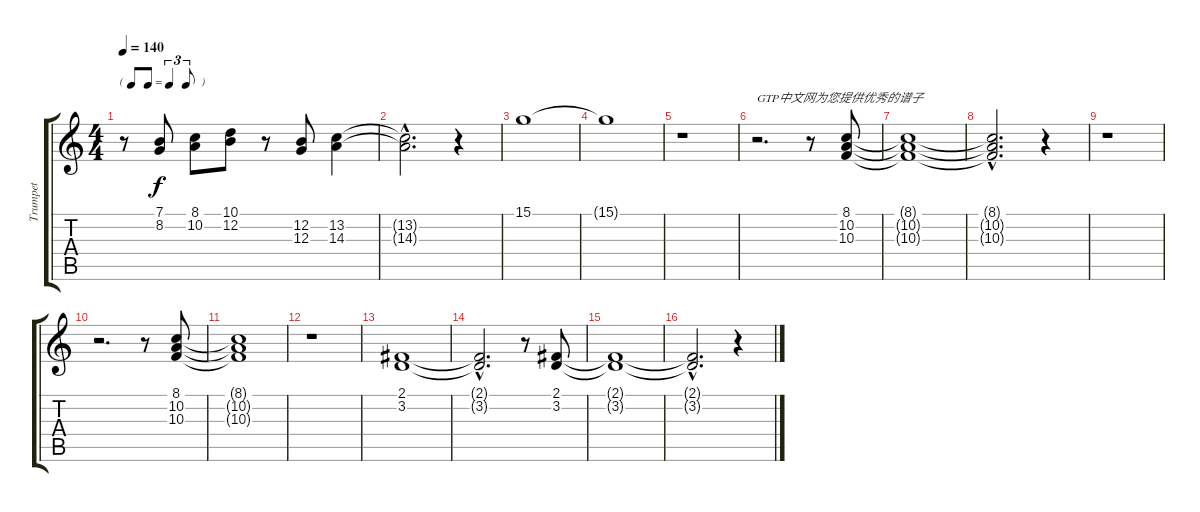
\track ("Trumpet" "Trumpet") {instrument trumpet}
\staff {score tabs}
\tuning (E4 B3 G3 D3 A2 E2) {hide}
\ts (4 4)
\tf triplet8th
\tempo 140
\clef g2
\ks c
r.8{dy f instrument trumpet} (7.1 8.2).8 (8.1 10.2).8 (10.1 12.2).8 r.8 (12.2 12.3).8 (13.2 14.3).4 |
(13.2{hac t} 14.3{hac t}).2{d} r.4 |
15.1.1 |
15.1{t}.1 |
r.1 |
r.2{d txt "GTP中文网为您提供优秀的谱子"} r.8 (8.1 10.2 10.3).8 |
(8.1{t} 10.2{t} 10.3{t}).1 |
(8.1{hac t} 10.2{hac t} 10.3{hac t}).2{d} r.4 |
r.1 |
r.2{d} r.8 (8.1 10.2 10.3).8 |
(8.1{t} 10.2{t} 10.3{t}).1 |
r.1 |
(2.1 3.2).1 |
(2.1{hac t} 3.2{hac t}).2{d} r.8 (2.1 3.2).8 |
(2.1{t} 3.2{t}).1 |
(2.1{hac t} 3.2{hac t}).2{d} r.4
